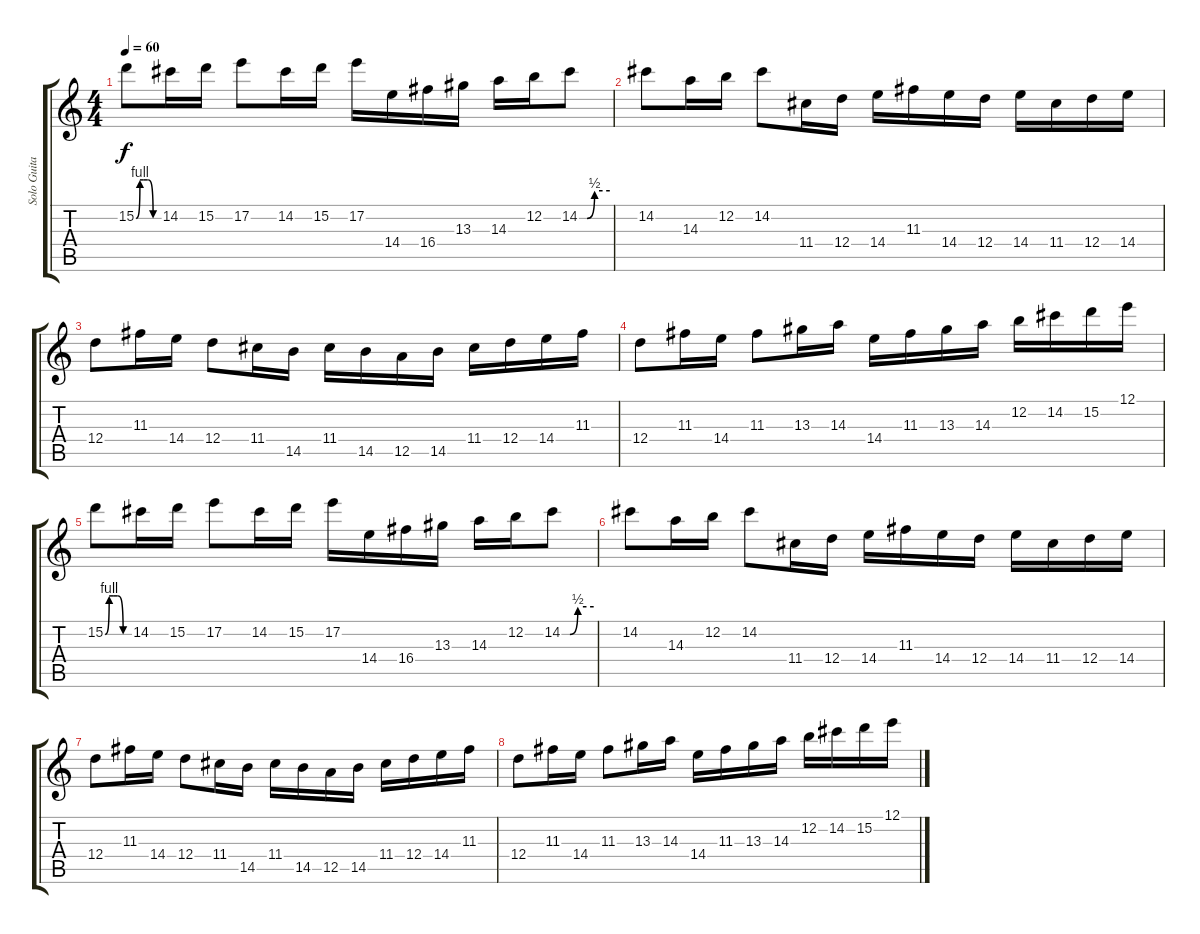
\track ("Solo Guitar" "Solo Guita") {instrument overdrivenguitar}
\staff {score tabs}
\tuning (E4 B3 G3 D3 A2 E2) {hide}
\ts (4 4)
\tempo 60
\clef g2
\ks c
15.2{be (custom 0 0 10 4 20 4 30 4 32 4 45 0 60 0)}.8{dy f} 14.2.16 15.2.16 17.2.8 14.2.16 15.2.16 17.2.16 14.4.16 16.4.16 13.3.16 14.3.16 12.2.16 14.2{be (custom 0 0 15 0 30 2 60 2)}.8 |
14.2.8 14.3.16 12.2.16 14.2.8 11.4.16 12.4.16 14.4.16 11.3.16 14.4.16 12.4.16 14.4.16 11.4.16 12.4.16 14.4.16 |
12.4.8 11.3.16 14.4.16 12.4.8 11.4.16 14.5.16 11.4.16 14.5.16 12.5.16 14.5.16 11.4.16 12.4.16 14.4.16 11.3.16 |
12.4.8 11.3.16 14.4.16 11.3.8 13.3.16 14.3.16 14.4.16 11.3.16 13.3.16 14.3.16 12.2.16 14.2.16 15.2.16 12.1.16 |
15.2{be (custom 0 0 10 4 20 4 30 4 32 4 45 0 60 0)}.8 14.2.16 15.2.16 17.2.8 14.2.16 15.2.16 17.2.16 14.4.16 16.4.16 13.3.16 14.3.16 12.2.16 14.2{be (custom 0 0 15 0 30 2 60 2)}.8 |
14.2.8 14.3.16 12.2.16 14.2.8 11.4.16 12.4.16 14.4.16 11.3.16 14.4.16 12.4.16 14.4.16 11.4.16 12.4.16 14.4.16 |
12.4.8 11.3.16 14.4.16 12.4.8 11.4.16 14.5.16 11.4.16 14.5.16 12.5.16 14.5.16 11.4.16 12.4.16 14.4.16 11.3.16 |
12.4.8 11.3.16 14.4.16 11.3.8 13.3.16 14.3.16 14.4.16 11.3.16 13.3.16 14.3.16 12.2.16 14.2.16 15.2.16 12.1.16
